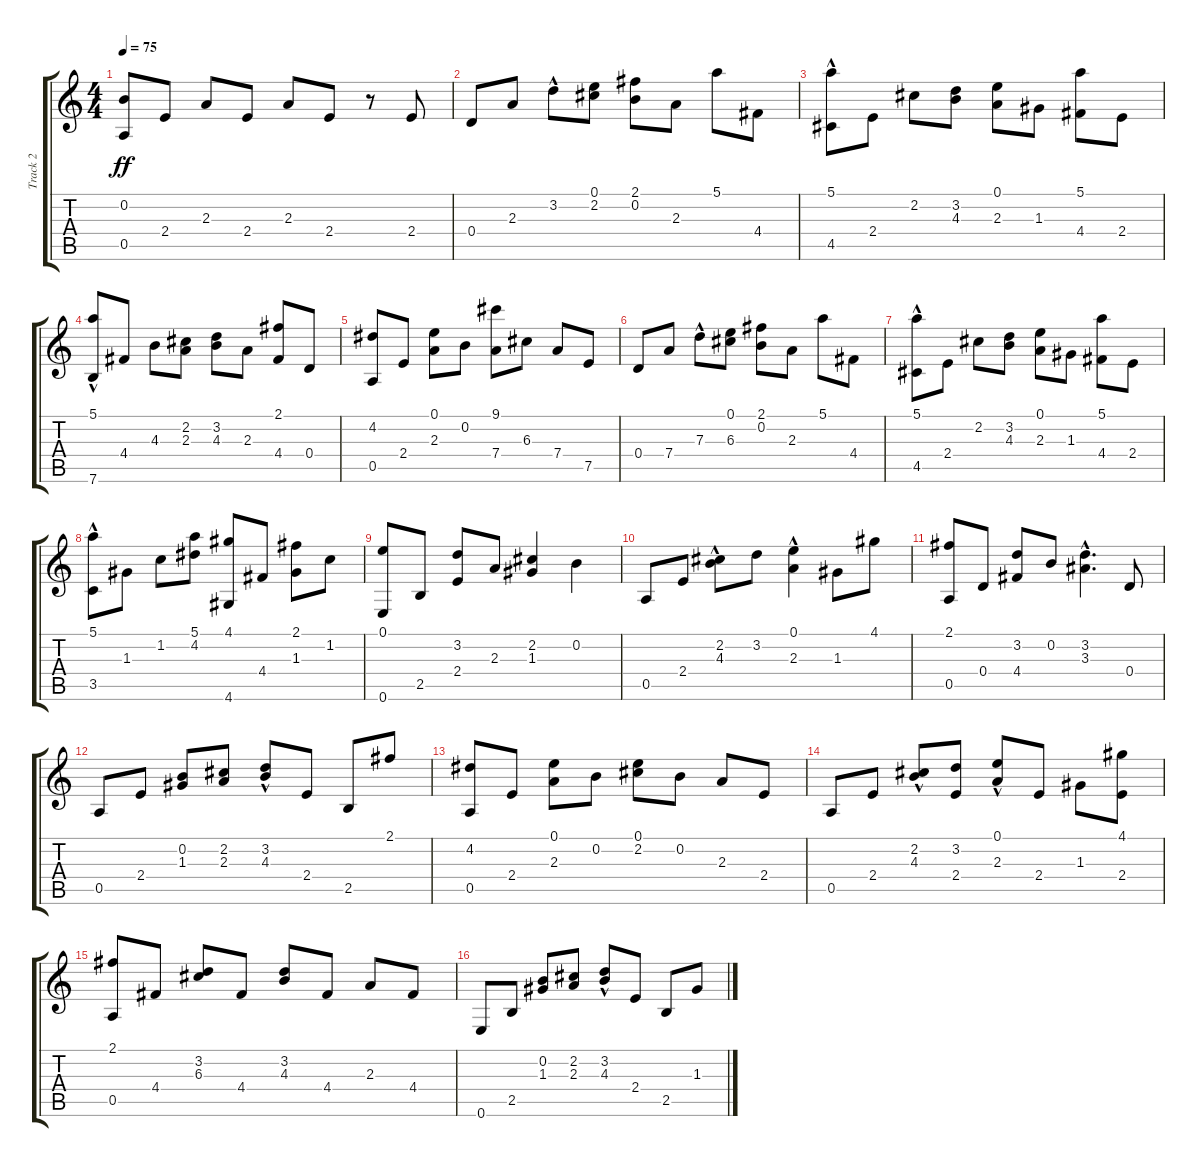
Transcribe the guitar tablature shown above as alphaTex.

\track ("Track 2" "Track 2") {instrument acousticguitarsteel}
\staff {score tabs}
\tuning (E4 B3 G3 D3 A2 E2) {hide}
\ts (4 4)
\tempo 75
\clef g2
\ks c
(0.2 0.5).8{dy ff} 2.4.8 2.3.8 2.4.8 2.3.8 2.4.8 r.8 2.4.8 |
0.4.8 2.3.8 3.2{hac}.8 (0.1 2.2).8 (2.1 0.2).8 2.3.8 5.1.8 4.4.8 |
(5.1{hac} 4.5).8 2.4.8 2.2.8 (3.2 4.3).8 (0.1 2.3).8 1.3.8 (5.1 4.4).8 2.4.8 |
(5.1{hac} 7.6).8 4.4.8 4.3.8 (2.2 2.3).8 (3.2 4.3).8 2.3.8 (2.1 4.4).8 0.4.8 |
(4.2 0.5).8 2.4.8 (0.1 2.3).8 0.2.8 (9.1 7.4).8 6.3.8 7.4.8 7.5.8 |
0.4.8 7.4.8 7.3{hac}.8 (0.1 6.3).8 (2.1 0.2).8 2.3.8 5.1.8 4.4.8 |
(5.1{hac} 4.5).8 2.4.8 2.2.8 (3.2 4.3).8 (0.1 2.3).8 1.3.8 (5.1 4.4).8 2.4.8 |
(5.1{hac} 3.5).8 1.3.8 1.2.8 (5.1 4.2).8 (4.1 4.6).8 4.4.8 (2.1 1.3).8 1.2.8 |
(0.1 0.6).8 2.5.8 (3.2 2.4).8 2.3.8 (2.2 1.3).4 0.2.4 |
0.5.8 2.4.8 (2.2{hac} 4.3).8 3.2.8 (0.1{hac} 2.3).4 1.3.8 4.1.8 |
(2.1 0.5).8 0.4.8 (3.2 4.4).8 0.2.8 (3.2 3.3{hac}).4{d} 0.4.8 |
0.5.8 2.4.8 (0.2 1.3).8 (2.2 2.3).8 (3.2{hac} 4.3).8 2.4.8 2.5.8 2.1.8 |
(4.2 0.5).8 2.4.8 (0.1 2.3).8 0.2.8 (0.1 2.2).8 0.2.8 2.3.8 2.4.8 |
0.5.8 2.4.8 (2.2{hac} 4.3).8 (3.2 2.4).8 (0.1{hac} 2.3).8 2.4.8 1.3.8 (4.1 2.4).8 |
(2.1 0.5).8 4.4.8 (3.2 6.3).8 4.4.8 (3.2 4.3).8 4.4.8 2.3.8 4.4.8 |
0.6.8 2.5.8 (0.2 1.3).8 (2.2 2.3).8 (3.2{hac} 4.3).8 2.4.8 2.5.8 1.3.8
